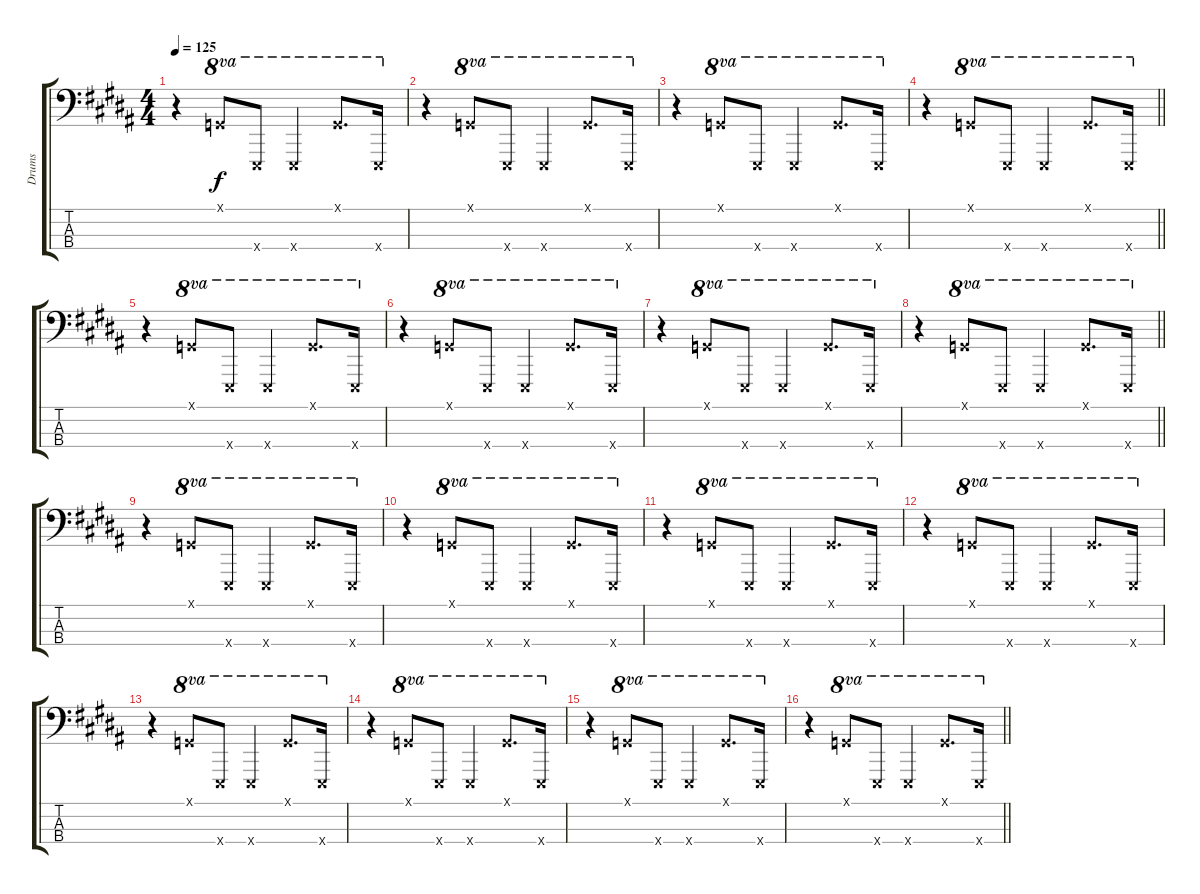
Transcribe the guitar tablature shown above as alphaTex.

\track ("Drums" "Drums") {instrument synthdrum}
\staff {score tabs}
\tuning (G2 D2 A1 E1) {hide}
\ts (4 4)
\tempo 125
\clef f4
\ks b
r.4{dy f} 12.1{x}.8{ot 8va} 12.4{x}.8{ot 8va} 12.4{x}.4{ot 8va} 12.1{x}.8{d ot 8va} 12.4{x}.16{ot 8va} |
\ks g#minor
r.4 12.1{x}.8{ot 8va} 12.4{x}.8{ot 8va} 12.4{x}.4{ot 8va} 12.1{x}.8{d ot 8va} 12.4{x}.16{ot 8va} |
r.4 12.1{x}.8{ot 8va} 12.4{x}.8{ot 8va} 12.4{x}.4{ot 8va} 12.1{x}.8{d ot 8va} 12.4{x}.16{ot 8va} |
\barLineRight lightlight
r.4 12.1{x}.8{ot 8va} 12.4{x}.8{ot 8va} 12.4{x}.4{ot 8va} 12.1{x}.8{d ot 8va} 12.4{x}.16{ot 8va} |
\ks b
r.4 12.1{x}.8{ot 8va} 12.4{x}.8{ot 8va} 12.4{x}.4{ot 8va} 12.1{x}.8{d ot 8va} 12.4{x}.16{ot 8va} |
\ks g#minor
r.4 12.1{x}.8{ot 8va} 12.4{x}.8{ot 8va} 12.4{x}.4{ot 8va} 12.1{x}.8{d ot 8va} 12.4{x}.16{ot 8va} |
r.4 12.1{x}.8{ot 8va} 12.4{x}.8{ot 8va} 12.4{x}.4{ot 8va} 12.1{x}.8{d ot 8va} 12.4{x}.16{ot 8va} |
\barLineRight lightlight
r.4 12.1{x}.8{ot 8va} 12.4{x}.8{ot 8va} 12.4{x}.4{ot 8va} 12.1{x}.8{d ot 8va} 12.4{x}.16{ot 8va} |
\ks b
r.4 12.1{x}.8{ot 8va} 12.4{x}.8{ot 8va} 12.4{x}.4{ot 8va} 12.1{x}.8{d ot 8va} 12.4{x}.16{ot 8va} |
\ks g#minor
r.4 12.1{x}.8{ot 8va} 12.4{x}.8{ot 8va} 12.4{x}.4{ot 8va} 12.1{x}.8{d ot 8va} 12.4{x}.16{ot 8va} |
r.4 12.1{x}.8{ot 8va} 12.4{x}.8{ot 8va} 12.4{x}.4{ot 8va} 12.1{x}.8{d ot 8va} 12.4{x}.16{ot 8va} |
r.4 12.1{x}.8{ot 8va} 12.4{x}.8{ot 8va} 12.4{x}.4{ot 8va} 12.1{x}.8{d ot 8va} 12.4{x}.16{ot 8va} |
\ks b
r.4 12.1{x}.8{ot 8va} 12.4{x}.8{ot 8va} 12.4{x}.4{ot 8va} 12.1{x}.8{d ot 8va} 12.4{x}.16{ot 8va} |
\ks g#minor
r.4 12.1{x}.8{ot 8va} 12.4{x}.8{ot 8va} 12.4{x}.4{ot 8va} 12.1{x}.8{d ot 8va} 12.4{x}.16{ot 8va} |
r.4 12.1{x}.8{ot 8va} 12.4{x}.8{ot 8va} 12.4{x}.4{ot 8va} 12.1{x}.8{d ot 8va} 12.4{x}.16{ot 8va} |
\barLineRight lightlight
r.4 12.1{x}.8{ot 8va} 12.4{x}.8{ot 8va} 12.4{x}.4{ot 8va} 12.1{x}.8{d ot 8va} 12.4{x}.16{ot 8va}
